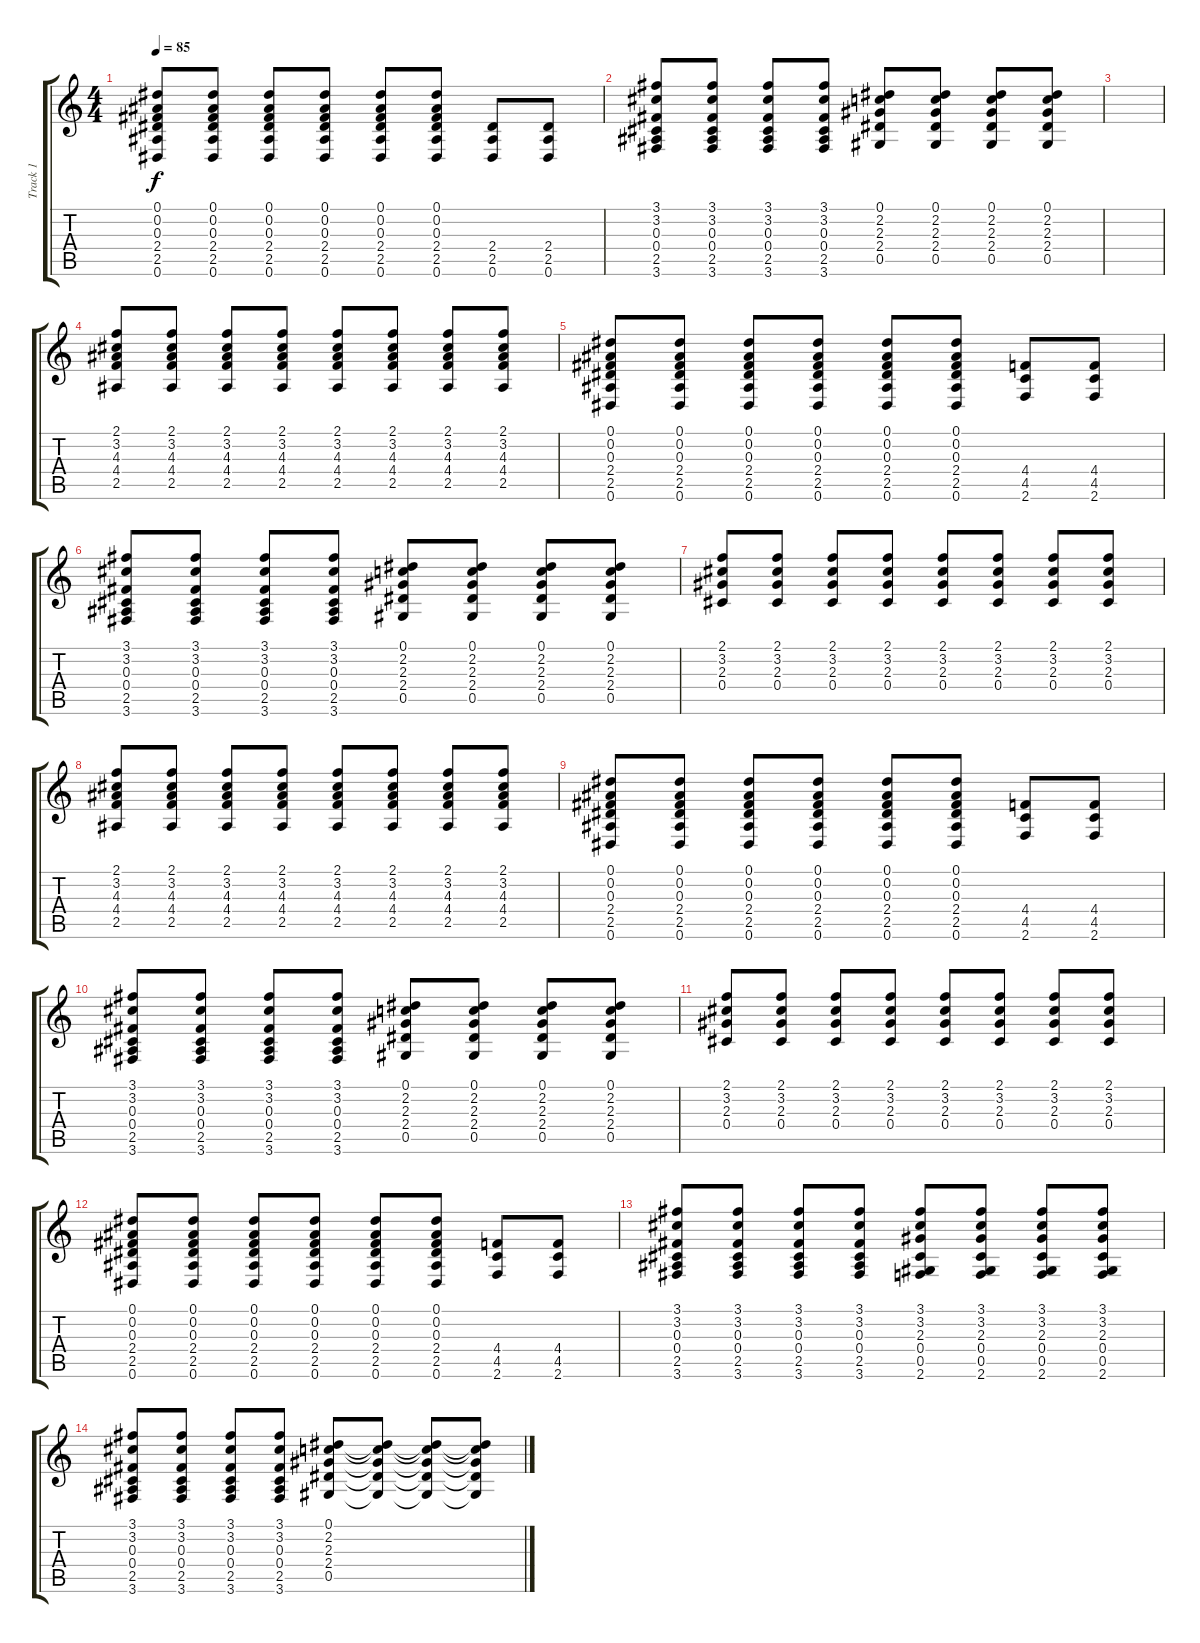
\track ("Track 1" "Track 1") {instrument acousticguitarsteel}
\staff {score tabs}
\tuning (Eb4 Bb3 Gb3 Db3 Ab2 Eb2) {hide}
\ts (4 4)
\tempo 85
\clef g2
\ks c
(0.1 0.2 0.3 2.4 2.5 0.6).8{dy f} (0.1 0.2 0.3 2.4 2.5 0.6).8 (0.1 0.2 0.3 2.4 2.5 0.6).8 (0.1 0.2 0.3 2.4 2.5 0.6).8 (0.1 0.2 0.3 2.4 2.5 0.6).8 (0.1 0.2 0.3 2.4 2.5 0.6).8 (2.4 2.5 0.6).8 (2.4 2.5 0.6).8 |
(3.1 3.2 0.3 0.4 2.5 3.6).8 (3.1 3.2 0.3 0.4 2.5 3.6).8 (3.1 3.2 0.3 0.4 2.5 3.6).8 (3.1 3.2 0.3 0.4 2.5 3.6).8 (0.1 2.2 2.3 2.4 0.5).8 (0.1 2.2 2.3 2.4 0.5).8 (0.1 2.2 2.3 2.4 0.5).8 (0.1 2.2 2.3 2.4 0.5).8 |
|
(2.1 3.2 4.3 4.4 2.5).8 (2.1 3.2 4.3 4.4 2.5).8 (2.1 3.2 4.3 4.4 2.5).8 (2.1 3.2 4.3 4.4 2.5).8 (2.1 3.2 4.3 4.4 2.5).8 (2.1 3.2 4.3 4.4 2.5).8 (2.1 3.2 4.3 4.4 2.5).8 (2.1 3.2 4.3 4.4 2.5).8 |
(0.1 0.2 0.3 2.4 2.5 0.6).8 (0.1 0.2 0.3 2.4 2.5 0.6).8 (0.1 0.2 0.3 2.4 2.5 0.6).8 (0.1 0.2 0.3 2.4 2.5 0.6).8 (0.1 0.2 0.3 2.4 2.5 0.6).8 (0.1 0.2 0.3 2.4 2.5 0.6).8 (4.4 4.5 2.6).8 (4.4 4.5 2.6).8 |
(3.1 3.2 0.3 0.4 2.5 3.6).8 (3.1 3.2 0.3 0.4 2.5 3.6).8 (3.1 3.2 0.3 0.4 2.5 3.6).8 (3.1 3.2 0.3 0.4 2.5 3.6).8 (0.1 2.2 2.3 2.4 0.5).8 (0.1 2.2 2.3 2.4 0.5).8 (0.1 2.2 2.3 2.4 0.5).8 (0.1 2.2 2.3 2.4 0.5).8 |
(2.1 3.2 2.3 0.4).8 (2.1 3.2 2.3 0.4).8 (2.1 3.2 2.3 0.4).8 (2.1 3.2 2.3 0.4).8 (2.1 3.2 2.3 0.4).8 (2.1 3.2 2.3 0.4).8 (2.1 3.2 2.3 0.4).8 (2.1 3.2 2.3 0.4).8 |
(2.1 3.2 4.3 4.4 2.5).8 (2.1 3.2 4.3 4.4 2.5).8 (2.1 3.2 4.3 4.4 2.5).8 (2.1 3.2 4.3 4.4 2.5).8 (2.1 3.2 4.3 4.4 2.5).8 (2.1 3.2 4.3 4.4 2.5).8 (2.1 3.2 4.3 4.4 2.5).8 (2.1 3.2 4.3 4.4 2.5).8 |
(0.1 0.2 0.3 2.4 2.5 0.6).8 (0.1 0.2 0.3 2.4 2.5 0.6).8 (0.1 0.2 0.3 2.4 2.5 0.6).8 (0.1 0.2 0.3 2.4 2.5 0.6).8 (0.1 0.2 0.3 2.4 2.5 0.6).8 (0.1 0.2 0.3 2.4 2.5 0.6).8 (4.4 4.5 2.6).8 (4.4 4.5 2.6).8 |
(3.1 3.2 0.3 0.4 2.5 3.6).8 (3.1 3.2 0.3 0.4 2.5 3.6).8 (3.1 3.2 0.3 0.4 2.5 3.6).8 (3.1 3.2 0.3 0.4 2.5 3.6).8 (0.1 2.2 2.3 2.4 0.5).8 (0.1 2.2 2.3 2.4 0.5).8 (0.1 2.2 2.3 2.4 0.5).8 (0.1 2.2 2.3 2.4 0.5).8 |
(2.1 3.2 2.3 0.4).8 (2.1 3.2 2.3 0.4).8 (2.1 3.2 2.3 0.4).8 (2.1 3.2 2.3 0.4).8 (2.1 3.2 2.3 0.4).8 (2.1 3.2 2.3 0.4).8 (2.1 3.2 2.3 0.4).8 (2.1 3.2 2.3 0.4).8 |
(0.1 0.2 0.3 2.4 2.5 0.6).8 (0.1 0.2 0.3 2.4 2.5 0.6).8 (0.1 0.2 0.3 2.4 2.5 0.6).8 (0.1 0.2 0.3 2.4 2.5 0.6).8 (0.1 0.2 0.3 2.4 2.5 0.6).8 (0.1 0.2 0.3 2.4 2.5 0.6).8 (4.4 4.5 2.6).8 (4.4 4.5 2.6).8 |
(3.1 3.2 0.3 0.4 2.5 3.6).8 (3.1 3.2 0.3 0.4 2.5 3.6).8 (3.1 3.2 0.3 0.4 2.5 3.6).8 (3.1 3.2 0.3 0.4 2.5 3.6).8 (3.1 3.2 2.3 0.4 0.5 2.6).8 (3.1 3.2 2.3 0.4 0.5 2.6).8 (3.1 3.2 2.3 0.4 0.5 2.6).8 (3.1 3.2 2.3 0.4 0.5 2.6).8 |
(3.1 3.2 0.3 0.4 2.5 3.6).8 (3.1 3.2 0.3 0.4 2.5 3.6).8 (3.1 3.2 0.3 0.4 2.5 3.6).8 (3.1 3.2 0.3 0.4 2.5 3.6).8 (0.1 2.2 2.3 2.4 0.5).8 (0.1{t} 2.2{t} 2.3{t} 2.4{t} 0.5{t}).8 (0.1{t} 2.2{t} 2.3{t} 2.4{t} 0.5{t}).8 (0.1{t} 2.2{t} 2.3{t} 2.4{t} 0.5{t}).8
